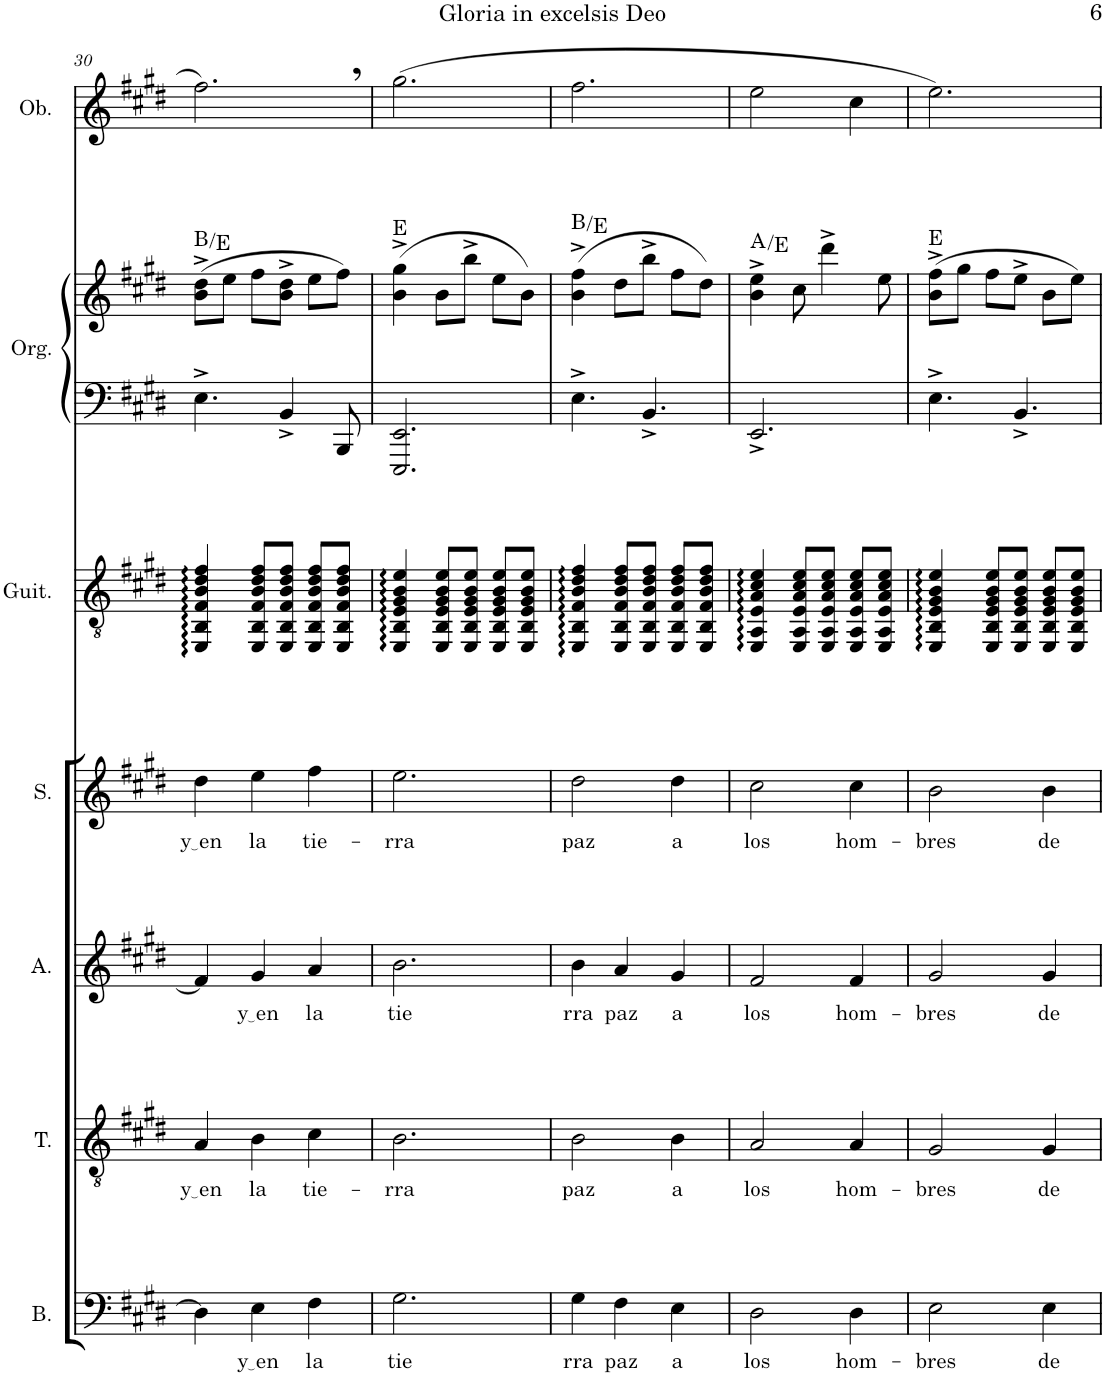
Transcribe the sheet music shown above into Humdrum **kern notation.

**kern	**text	**kern	**text	**kern	**text	**kern	**text	**kern	**kern	**kern	**harte	**kern
*part7	*part7	*part6	*part6	*part5	*part5	*part4	*part4	*part3	*part2	*part2	*part2	*part1
*staff8	*staff8	*staff7	*staff7	*staff6	*staff6	*staff5	*staff5	*staff4	*staff3	*staff2	*	*staff1
*I"Bajo	*	*I"Tenor	*	*I"Alto	*	*I"Soprano	*	*I"Guitarra acústica	*I"Órgano	*	*	*I"Oboe
*I'B.	*	*I'T.	*	*I'A.	*	*I'S.	*	*I'Guit.	*	*	*	*I'Ob.
!!LO:PB:g=z
*clefF4	*	*clefGv2	*	*clefG2	*	*clefG2	*	*clefGv2	*clefF4	*clefG2	*	*clefG2
*k[f#c#g#d#]	*	*k[f#c#g#d#]	*	*k[f#c#g#d#]	*	*k[f#c#g#d#]	*	*k[f#c#g#d#]	*k[f#c#g#d#]	*k[f#c#g#d#]	*	*k[f#c#g#d#]
*M3/4	*	*M3/4	*	*M3/4	*	*M3/4	*	*M3/4	*M3/4	*M3/4	*	*M3/4
=30	=30	=30	=30	=30	=30	=30	=30	=30	=30	=30	=30	=30
!	!	!	!LO:LY:b	!	!	!	!LO:LY:b	!	!	!	!	!
4D#\]	.	4A/	y en	4f#/]	.	4dd#\	y en	4EE/ 4BB/ 4F#/ 4B/ 4d#/ 4f#/	4.E^\	(8b\^ 8dd#\^L	B:maj/4	2.ff#,\
.	.	.	.	.	.	.	.	.	.	8ee\J	.	.
!	!LO:LY:b	!	!LO:LY:b	!	!LO:LY:b	!	!LO:LY:b	!	!	!	!	!
4E\	y en	4B\	la	4g#/	y en	4ee\	la	8EE/ 8BB/ 8F#/ 8B/ 8d#/ 8f#/L	.	8ff#\L	.	.
.	.	.	.	.	.	.	.	8EE/ 8BB/ 8F#/ 8B/ 8d#/ 8f#/J	4BB^/	8b\^ 8dd#\^J	.	.
!	!LO:LY:b	!	!LO:LY:b	!	!LO:LY:b	!	!LO:LY:b	!	!	!	!	!
4F#\	la	4c#\	tie-	4a/	la	4ff#\	tie-	8EE/ 8BB/ 8F#/ 8B/ 8d#/ 8f#/L	.	8ee\L	.	.
.	.	.	.	.	.	.	.	8EE/ 8BB/ 8F#/ 8B/ 8d#/ 8f#/J	8BBB/	8ff#\J)	.	.
=31	=31	=31	=31	=31	=31	=31	=31	=31	=31	=31	=31	=31
!	!LO:LY:b	!	!LO:LY:b	!	!LO:LY:b	!	!LO:LY:b	!	!	!	!	!
2.G#\	tie	2.B\	-rra	2.b\	tie	2.ee\	-rra	4EE/ 4BB/ 4E/ 4G#/ 4B/ 4e/	2.EEE/ 2.EE/	(4b\^ 4gg#\^	E:maj	(2.gg#\
.	.	.	.	.	.	.	.	8EE/ 8BB/ 8E/ 8G#/ 8B/ 8e/L	.	8b\L	.	.
.	.	.	.	.	.	.	.	8EE/ 8BB/ 8E/ 8G#/ 8B/ 8e/J	.	8bb^\J	.	.
.	.	.	.	.	.	.	.	8EE/ 8BB/ 8E/ 8G#/ 8B/ 8e/L	.	8ee\L	.	.
.	.	.	.	.	.	.	.	8EE/ 8BB/ 8E/ 8G#/ 8B/ 8e/J	.	8b\J)	.	.
=32	=32	=32	=32	=32	=32	=32	=32	=32	=32	=32	=32	=32
!	!LO:LY:b	!	!LO:LY:b	!	!LO:LY:b	!	!LO:LY:b	!	!	!	!	!
4G#\	rra	2B\	paz	4b\	rra	2dd#\	paz	4EE/ 4BB/ 4F#/ 4B/ 4d#/ 4f#/	4.E^\	(4b\^ 4ff#\^	B:maj/4	2.ff#\
!	!LO:LY:b	!	!	!	!LO:LY:b	!	!	!	!	!	!	!
4F#\	paz	.	.	4a/	paz	.	.	8EE/ 8BB/ 8F#/ 8B/ 8d#/ 8f#/L	.	8dd#\L	.	.
.	.	.	.	.	.	.	.	8EE/ 8BB/ 8F#/ 8B/ 8d#/ 8f#/J	4.BB^/	8bb^\J	.	.
!	!LO:LY:b	!	!LO:LY:b	!	!LO:LY:b	!	!LO:LY:b	!	!	!	!	!
4E\	a	4B\	a	4g#/	a	4dd#\	a	8EE/ 8BB/ 8F#/ 8B/ 8d#/ 8f#/L	.	8ff#\L	.	.
.	.	.	.	.	.	.	.	8EE/ 8BB/ 8F#/ 8B/ 8d#/ 8f#/J	.	8dd#\J)	.	.
=33	=33	=33	=33	=33	=33	=33	=33	=33	=33	=33	=33	=33
!	!LO:LY:b	!	!LO:LY:b	!	!LO:LY:b	!	!LO:LY:b	!	!	!	!	!
2D#\	los	2A/	los	2f#/	los	2cc#\	los	4EE/ 4AA/ 4E/ 4A/ 4c#/ 4e/	2.EE^/	4b\^ 4ee\^	A:maj/5	2ee\
.	.	.	.	.	.	.	.	8EE/ 8AA/ 8E/ 8A/ 8c#/ 8e/L	.	8cc#\	.	.
.	.	.	.	.	.	.	.	8EE/ 8AA/ 8E/ 8A/ 8c#/ 8e/J	.	4ddd#^\	.	.
!	!LO:LY:b	!	!LO:LY:b	!	!LO:LY:b	!	!LO:LY:b	!	!	!	!	!
4D#\	hom-	4A/	hom-	4f#/	hom-	4cc#\	hom-	8EE/ 8AA/ 8E/ 8A/ 8c#/ 8e/L	.	.	.	4cc#\
.	.	.	.	.	.	.	.	8EE/ 8AA/ 8E/ 8A/ 8c#/ 8e/J	.	8ee\	.	.
=34	=34	=34	=34	=34	=34	=34	=34	=34	=34	=34	=34	=34
!	!LO:LY:b	!	!LO:LY:b	!	!LO:LY:b	!	!LO:LY:b	!	!	!	!	!
2E\	-bres	2G#/	-bres	2g#/	-bres	2b\	-bres	4EE/ 4BB/ 4E/ 4G#/ 4B/ 4e/	4.E^\	(8b\^ 8ff#\^L	E:maj	2.ee\)
.	.	.	.	.	.	.	.	.	.	8gg#\J	.	.
.	.	.	.	.	.	.	.	8EE/ 8BB/ 8E/ 8G#/ 8B/ 8e/L	.	8ff#\L	.	.
.	.	.	.	.	.	.	.	8EE/ 8BB/ 8E/ 8G#/ 8B/ 8e/J	4.BB^/	8ee^\J	.	.
!	!LO:LY:b	!	!LO:LY:b	!	!LO:LY:b	!	!LO:LY:b	!	!	!	!	!
4E\	de	4G#/	de	4g#/	de	4b\	de	8EE/ 8BB/ 8E/ 8G#/ 8B/ 8e/L	.	8b\L	.	.
.	.	.	.	.	.	.	.	8EE/ 8BB/ 8E/ 8G#/ 8B/ 8e/J	.	8ee\J)	.	.
=	=	=	=	=	=	=	=	=	=	=	=	=
*-	*-	*-	*-	*-	*-	*-	*-	*-	*-	*-	*-	*-
